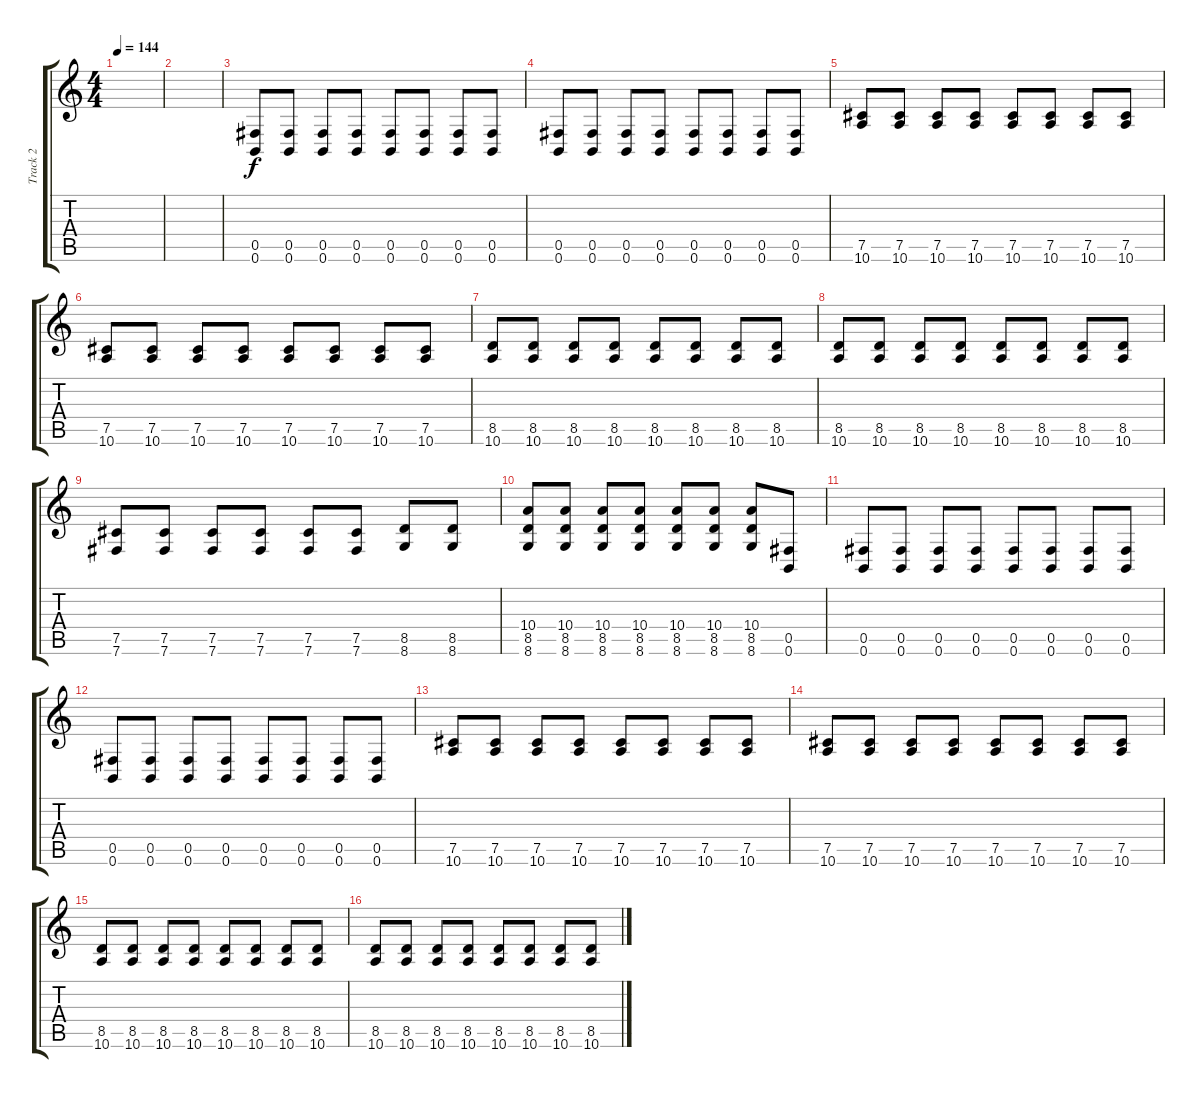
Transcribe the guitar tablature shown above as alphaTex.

\track ("Track 2" "Track 2") {instrument distortionguitar}
\staff {score tabs}
\tuning (Db4 Ab3 E3 B2 Gb2 B1) {hide}
\ts (4 4)
\tempo 144
\clef g2
\ks c
|
|
(0.5 0.6).8{volume 13} (0.5 0.6).8 (0.5 0.6).8 (0.5 0.6).8 (0.5 0.6).8 (0.5 0.6).8 (0.5 0.6).8 (0.5 0.6).8 |
(0.5 0.6).8 (0.5 0.6).8 (0.5 0.6).8 (0.5 0.6).8 (0.5 0.6).8 (0.5 0.6).8 (0.5 0.6).8 (0.5 0.6).8 |
(7.5 10.6).8 (7.5 10.6).8 (7.5 10.6).8 (7.5 10.6).8 (7.5 10.6).8 (7.5 10.6).8 (7.5 10.6).8 (7.5 10.6).8 |
(7.5 10.6).8 (7.5 10.6).8 (7.5 10.6).8 (7.5 10.6).8 (7.5 10.6).8 (7.5 10.6).8 (7.5 10.6).8 (7.5 10.6).8 |
(8.5 10.6).8 (8.5 10.6).8 (8.5 10.6).8 (8.5 10.6).8 (8.5 10.6).8 (8.5 10.6).8 (8.5 10.6).8 (8.5 10.6).8 |
(8.5 10.6).8 (8.5 10.6).8 (8.5 10.6).8 (8.5 10.6).8 (8.5 10.6).8 (8.5 10.6).8 (8.5 10.6).8 (8.5 10.6).8 |
(7.5 7.6).8 (7.5 7.6).8 (7.5 7.6).8 (7.5 7.6).8 (7.5 7.6).8 (7.5 7.6).8 (8.5 8.6).8 (8.5 8.6).8 |
(10.4 8.5 8.6).8 (10.4 8.5 8.6).8 (10.4 8.5 8.6).8 (10.4 8.5 8.6).8 (10.4 8.5 8.6).8 (10.4 8.5 8.6).8 (10.4 8.5 8.6).8 (0.5 0.6).8 |
(0.5 0.6).8 (0.5 0.6).8 (0.5 0.6).8 (0.5 0.6).8 (0.5 0.6).8 (0.5 0.6).8 (0.5 0.6).8 (0.5 0.6).8 |
(0.5 0.6).8 (0.5 0.6).8 (0.5 0.6).8 (0.5 0.6).8 (0.5 0.6).8 (0.5 0.6).8 (0.5 0.6).8 (0.5 0.6).8 |
(7.5 10.6).8 (7.5 10.6).8 (7.5 10.6).8 (7.5 10.6).8 (7.5 10.6).8 (7.5 10.6).8 (7.5 10.6).8 (7.5 10.6).8 |
(7.5 10.6).8 (7.5 10.6).8 (7.5 10.6).8 (7.5 10.6).8 (7.5 10.6).8 (7.5 10.6).8 (7.5 10.6).8 (7.5 10.6).8 |
(8.5 10.6).8 (8.5 10.6).8 (8.5 10.6).8 (8.5 10.6).8 (8.5 10.6).8 (8.5 10.6).8 (8.5 10.6).8 (8.5 10.6).8 |
(8.5 10.6).8 (8.5 10.6).8 (8.5 10.6).8 (8.5 10.6).8 (8.5 10.6).8 (8.5 10.6).8 (8.5 10.6).8 (8.5 10.6).8
